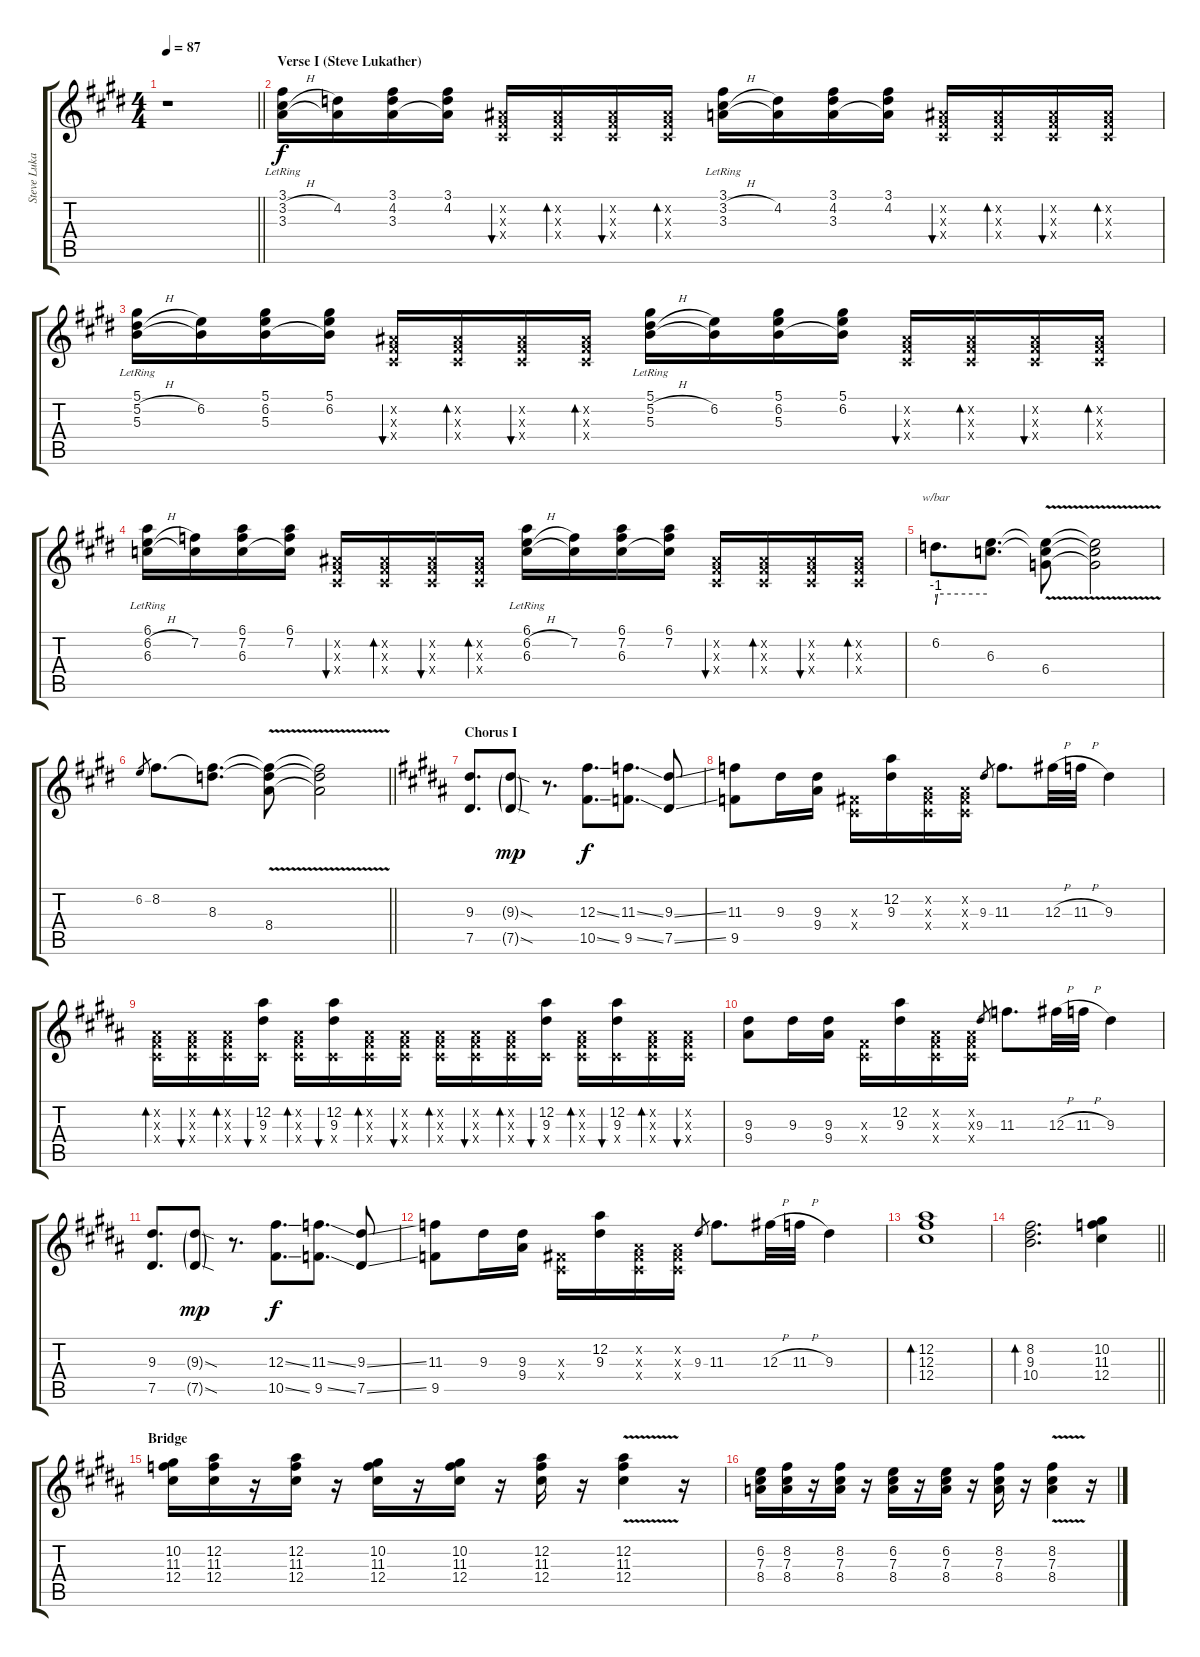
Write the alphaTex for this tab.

\track ("Steve Lukather (Clean Guitar)" "Steve Luka") {instrument electricguitarjazz}
\staff {score tabs}
\tuning (Eb4 Bb3 Gb3 Db3 Ab2 Eb2) {hide}
\ts (4 4)
\tempo 87
\clef g2
\barLineRight lightlight
\ks e
r.1{dy f} |
\section ("" "Verse I (Steve Lukather)")
(3.1{lr} 3.2{h} 3.3).16 (4.2 3.3{t}).16 (3.1 4.2 3.3).16 (3.1 4.2 3.3{t}).16 (0.2{x} 0.3{x} 0.4{x}).16{bu 60} (0.2{x} 0.3{x} 0.4{x}).16{bd 60} (0.2{x} 0.3{x} 0.4{x}).16{bu 60} (0.2{x} 0.3{x} 0.4{x}).16{bd 60} (3.1{lr} 3.2{h} 3.3).16 (4.2 3.3{t}).16 (3.1 4.2 3.3).16 (3.1 4.2 3.3{t}).16 (0.2{x} 0.3{x} 0.4{x}).16{bu 60} (0.2{x} 0.3{x} 0.4{x}).16{bd 60} (0.2{x} 0.3{x} 0.4{x}).16{bu 60} (0.2{x} 0.3{x} 0.4{x}).16{bd 60} |
(5.1{lr} 5.2{h} 5.3).16 (6.2 5.3{t}).16 (5.1 6.2 5.3).16 (5.1 6.2 5.3{t}).16 (0.2{x} 0.3{x} 0.4{x}).16{bu 60} (0.2{x} 0.3{x} 0.4{x}).16{bd 60} (0.2{x} 0.3{x} 0.4{x}).16{bu 60} (0.2{x} 0.3{x} 0.4{x}).16{bd 60} (5.1{lr} 5.2{h} 5.3).16 (6.2 5.3{t}).16 (5.1 6.2 5.3).16 (5.1 6.2 5.3{t}).16 (0.2{x} 0.3{x} 0.4{x}).16{bu 60} (0.2{x} 0.3{x} 0.4{x}).16{bd 60} (0.2{x} 0.3{x} 0.4{x}).16{bu 60} (0.2{x} 0.3{x} 0.4{x}).16{bd 60} |
(6.1{lr} 6.2{h} 6.3).16 (7.2 6.3{t}).16 (6.1 7.2 6.3).16 (6.1 7.2 6.3{t}).16 (0.2{x} 0.3{x} 0.4{x}).16{bu 60} (0.2{x} 0.3{x} 0.4{x}).16{bd 60} (0.2{x} 0.3{x} 0.4{x}).16{bu 60} (0.2{x} 0.3{x} 0.4{x}).16{bd 60} (6.1{lr} 6.2{h} 6.3).16 (7.2 6.3{t}).16 (6.1 7.2 6.3).16 (6.1 7.2 6.3{t}).16 (0.2{x} 0.3{x} 0.4{x}).16{bu 60} (0.2{x} 0.3{x} 0.4{x}).16{bd 60} (0.2{x} 0.3{x} 0.4{x}).16{bu 60} (0.2{x} 0.3{x} 0.4{x}).16{bd 60} |
6.2.8{d tbe (custom default 0 -4 2 0 60 0)} (6.2{t} 6.3).8{d} (6.2{t} 6.3{t} 6.4{v}).8 (6.2{t} 6.3{t} 6.4{t}).2 |
\barLineRight lightlight
6.2.8{gr} 8.2.8{d} (8.2{t} 8.3).8{d} (8.2{t} 8.3{t} 8.4{v}).8 (8.2{t} 8.3{t} 8.4{t}).2 |
\section ("" "Chorus I")
\ks b
(9.3 7.5).8{d} (9.3{sod g} 7.5{sod g}).8{dy mp} r.8{d} (12.3{ss} 10.5{ss}).8{d dy f} (11.3{ss} 9.5{ss}).8{d} (9.3{ss} 7.5{ss}).8 |
(11.3 9.5).8 9.3.16 (9.3 9.4).16 (0.3{x} 0.4{x}).16 (12.2 9.3).16 (0.2{x} 0.3{x} 0.4{x}).16 (0.2{x} 0.3{x} 0.4{x}).16 9.3.8{gr} 11.3.8{d} 12.3{h}.32 11.3{h}.32 9.3.4 |
(0.2{x} 0.3{x} 0.4{x}).16{bd 60} (0.2{x} 0.3{x} 0.4{x}).16{bu 60} (0.2{x} 0.3{x} 0.4{x}).16{bd 60} (12.2 9.3 0.4{x}).16{bu 60} (0.2{x} 0.3{x} 0.4{x}).16{bd 60} (12.2 9.3 0.4{x}).16{bu 60} (0.2{x} 0.3{x} 0.4{x}).16{bd 60} (0.2{x} 0.3{x} 0.4{x}).16{bu 60} (0.2{x} 0.3{x} 0.4{x}).16{bd 60} (0.2{x} 0.3{x} 0.4{x}).16{bu 60} (0.2{x} 0.3{x} 0.4{x}).16{bd 60} (12.2 9.3 0.4{x}).16{bu 60} (0.2{x} 0.3{x} 0.4{x}).16{bd 60} (12.2 9.3 0.4{x}).16{bu 60} (0.2{x} 0.3{x} 0.4{x}).16{bd 60} (0.2{x} 0.3{x} 0.4{x}).16{bu 60} |
(9.3 9.4).8 9.3.16 (9.3 9.4).16 (0.3{x} 0.4{x}).16 (12.2 9.3).16 (0.2{x} 0.3{x} 0.4{x}).16 (0.2{x} 0.3{x} 0.4{x}).16 9.3.8{gr} 11.3.8{d} 12.3{h}.32 11.3{h}.32 9.3.4 |
(9.3 7.5).8{d} (9.3{sod g} 7.5{sod g}).8{dy mp} r.8{d} (12.3{ss} 10.5{ss}).8{d dy f} (11.3{ss} 9.5{ss}).8{d} (9.3{ss} 7.5{ss}).8 |
(11.3 9.5).8 9.3.16 (9.3 9.4).16 (0.3{x} 0.4{x}).16 (12.2 9.3).16 (0.2{x} 0.3{x} 0.4{x}).16 (0.2{x} 0.3{x} 0.4{x}).16 9.3.8{gr} 11.3.8{d} 12.3{h}.32 11.3{h}.32 9.3.4 |
(12.2 12.3 12.4).1{bd 240} |
\barLineRight lightlight
(8.2 9.3 10.4).2{d bd 240} (10.2 11.3 12.4).4 |
\section ("" "Bridge")
(10.2 11.3 12.4).16 (12.2 11.3 12.4).16 r.16 (12.2 11.3 12.4).16 r.16 (10.2 11.3 12.4).16 r.16 (10.2 11.3 12.4).16 r.16 (12.2 11.3 12.4).16 r.16 (12.2{v} 11.3{v} 12.4).4 r.16 |
(6.2 7.3 8.4).16 (8.2 7.3 8.4).16 r.16 (8.2 7.3 8.4).16 r.16 (6.2 7.3 8.4).16 r.16 (6.2 7.3 8.4).16 r.16 (8.2 7.3 8.4).16 r.16 (8.2{v} 7.3{v} 8.4).4 r.16
